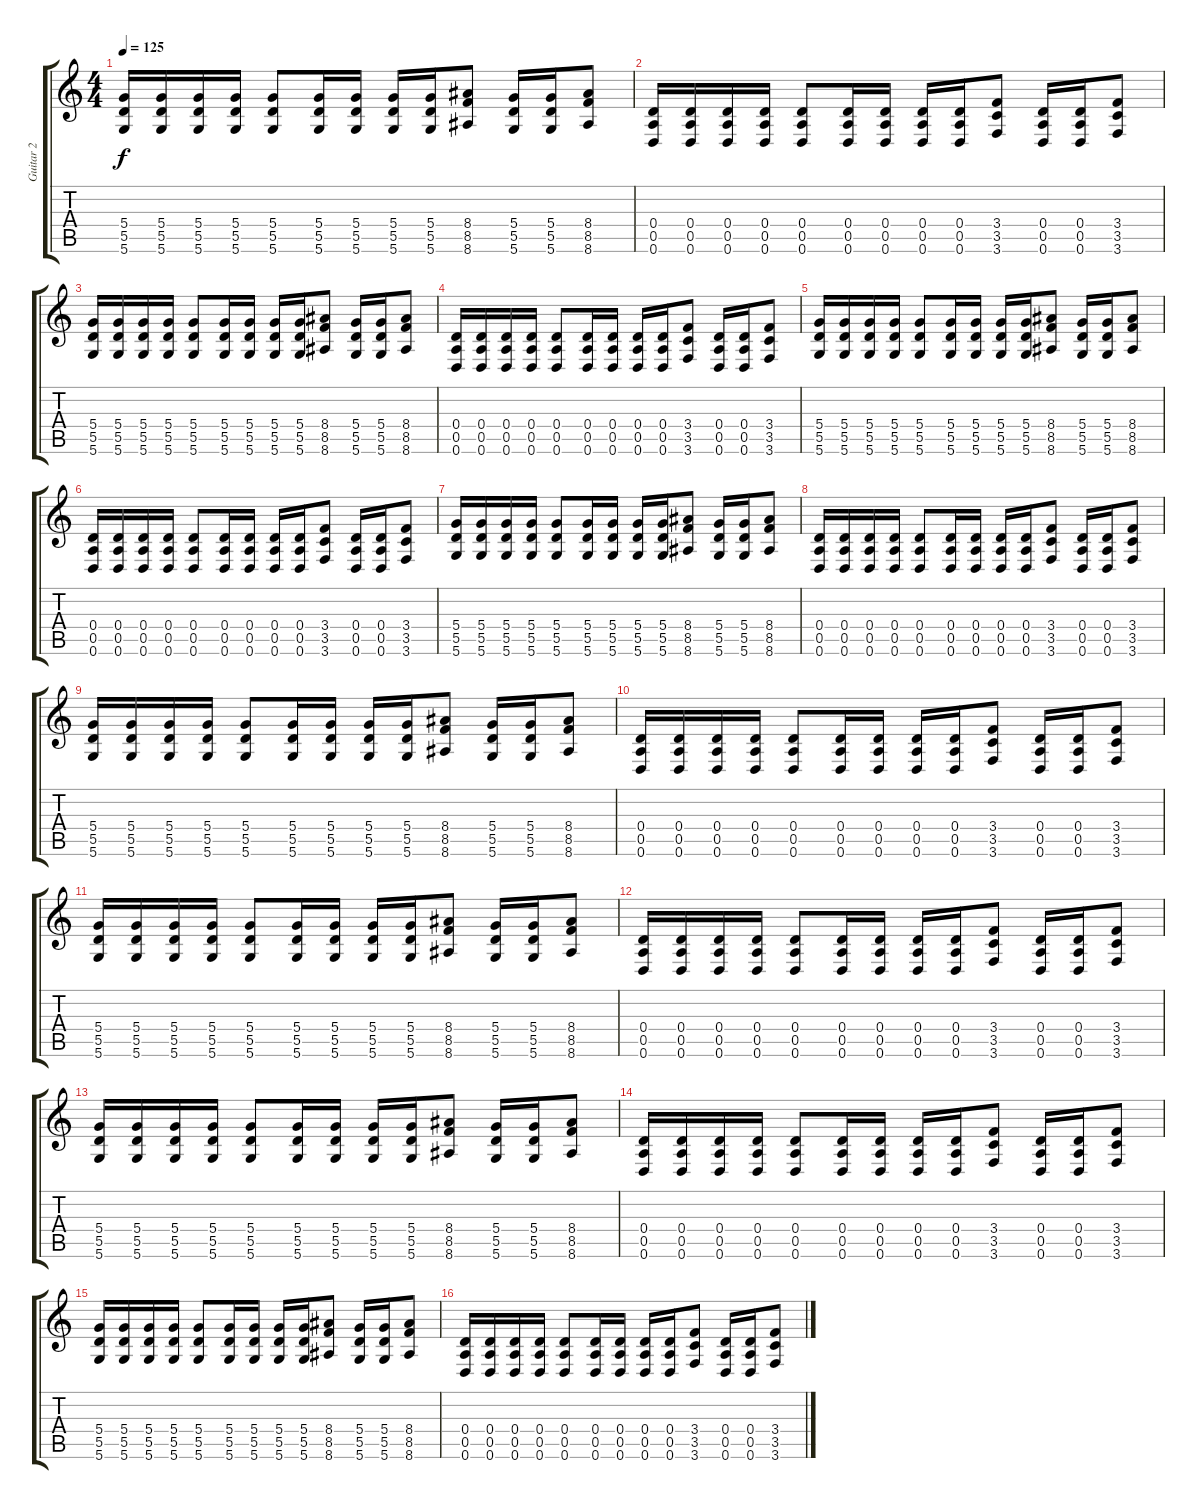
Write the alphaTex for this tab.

\track ("Guitar 2" "Guitar 2") {instrument overdrivenguitar}
\staff {score tabs}
\tuning (E4 B3 G3 D3 A2 D2) {hide}
\ts (4 4)
\tempo 125
\clef g2
\ks c
(5.4 5.5 5.6).16{dy f} (5.4 5.5 5.6).16 (5.4 5.5 5.6).16 (5.4 5.5 5.6).16 (5.4 5.5 5.6).8 (5.4 5.5 5.6).16 (5.4 5.5 5.6).16 (5.4 5.5 5.6).16 (5.4 5.5 5.6).16 (8.4 8.5 8.6).8 (5.4 5.5 5.6).16 (5.4 5.5 5.6).16 (8.4 8.5 8.6).8 |
(0.4 0.5 0.6).16 (0.4 0.5 0.6).16 (0.4 0.5 0.6).16 (0.4 0.5 0.6).16 (0.4 0.5 0.6).8 (0.4 0.5 0.6).16 (0.4 0.5 0.6).16 (0.4 0.5 0.6).16 (0.4 0.5 0.6).16 (3.4 3.5 3.6).8 (0.4 0.5 0.6).16 (0.4 0.5 0.6).16 (3.4 3.5 3.6).8 |
(5.4 5.5 5.6).16 (5.4 5.5 5.6).16 (5.4 5.5 5.6).16 (5.4 5.5 5.6).16 (5.4 5.5 5.6).8 (5.4 5.5 5.6).16 (5.4 5.5 5.6).16 (5.4 5.5 5.6).16 (5.4 5.5 5.6).16 (8.4 8.5 8.6).8 (5.4 5.5 5.6).16 (5.4 5.5 5.6).16 (8.4 8.5 8.6).8 |
(0.4 0.5 0.6).16 (0.4 0.5 0.6).16 (0.4 0.5 0.6).16 (0.4 0.5 0.6).16 (0.4 0.5 0.6).8 (0.4 0.5 0.6).16 (0.4 0.5 0.6).16 (0.4 0.5 0.6).16 (0.4 0.5 0.6).16 (3.4 3.5 3.6).8 (0.4 0.5 0.6).16 (0.4 0.5 0.6).16 (3.4 3.5 3.6).8 |
(5.4 5.5 5.6).16 (5.4 5.5 5.6).16 (5.4 5.5 5.6).16 (5.4 5.5 5.6).16 (5.4 5.5 5.6).8 (5.4 5.5 5.6).16 (5.4 5.5 5.6).16 (5.4 5.5 5.6).16 (5.4 5.5 5.6).16 (8.4 8.5 8.6).8 (5.4 5.5 5.6).16 (5.4 5.5 5.6).16 (8.4 8.5 8.6).8 |
(0.4 0.5 0.6).16 (0.4 0.5 0.6).16 (0.4 0.5 0.6).16 (0.4 0.5 0.6).16 (0.4 0.5 0.6).8 (0.4 0.5 0.6).16 (0.4 0.5 0.6).16 (0.4 0.5 0.6).16 (0.4 0.5 0.6).16 (3.4 3.5 3.6).8 (0.4 0.5 0.6).16 (0.4 0.5 0.6).16 (3.4 3.5 3.6).8 |
(5.4 5.5 5.6).16 (5.4 5.5 5.6).16 (5.4 5.5 5.6).16 (5.4 5.5 5.6).16 (5.4 5.5 5.6).8 (5.4 5.5 5.6).16 (5.4 5.5 5.6).16 (5.4 5.5 5.6).16 (5.4 5.5 5.6).16 (8.4 8.5 8.6).8 (5.4 5.5 5.6).16 (5.4 5.5 5.6).16 (8.4 8.5 8.6).8 |
(0.4 0.5 0.6).16 (0.4 0.5 0.6).16 (0.4 0.5 0.6).16 (0.4 0.5 0.6).16 (0.4 0.5 0.6).8 (0.4 0.5 0.6).16 (0.4 0.5 0.6).16 (0.4 0.5 0.6).16 (0.4 0.5 0.6).16 (3.4 3.5 3.6).8 (0.4 0.5 0.6).16 (0.4 0.5 0.6).16 (3.4 3.5 3.6).8 |
(5.4 5.5 5.6).16 (5.4 5.5 5.6).16 (5.4 5.5 5.6).16 (5.4 5.5 5.6).16 (5.4 5.5 5.6).8 (5.4 5.5 5.6).16 (5.4 5.5 5.6).16 (5.4 5.5 5.6).16 (5.4 5.5 5.6).16 (8.4 8.5 8.6).8 (5.4 5.5 5.6).16 (5.4 5.5 5.6).16 (8.4 8.5 8.6).8 |
(0.4 0.5 0.6).16 (0.4 0.5 0.6).16 (0.4 0.5 0.6).16 (0.4 0.5 0.6).16 (0.4 0.5 0.6).8 (0.4 0.5 0.6).16 (0.4 0.5 0.6).16 (0.4 0.5 0.6).16 (0.4 0.5 0.6).16 (3.4 3.5 3.6).8 (0.4 0.5 0.6).16 (0.4 0.5 0.6).16 (3.4 3.5 3.6).8 |
(5.4 5.5 5.6).16 (5.4 5.5 5.6).16 (5.4 5.5 5.6).16 (5.4 5.5 5.6).16 (5.4 5.5 5.6).8 (5.4 5.5 5.6).16 (5.4 5.5 5.6).16 (5.4 5.5 5.6).16 (5.4 5.5 5.6).16 (8.4 8.5 8.6).8 (5.4 5.5 5.6).16 (5.4 5.5 5.6).16 (8.4 8.5 8.6).8 |
(0.4 0.5 0.6).16 (0.4 0.5 0.6).16 (0.4 0.5 0.6).16 (0.4 0.5 0.6).16 (0.4 0.5 0.6).8 (0.4 0.5 0.6).16 (0.4 0.5 0.6).16 (0.4 0.5 0.6).16 (0.4 0.5 0.6).16 (3.4 3.5 3.6).8 (0.4 0.5 0.6).16 (0.4 0.5 0.6).16 (3.4 3.5 3.6).8 |
(5.4 5.5 5.6).16 (5.4 5.5 5.6).16 (5.4 5.5 5.6).16 (5.4 5.5 5.6).16 (5.4 5.5 5.6).8 (5.4 5.5 5.6).16 (5.4 5.5 5.6).16 (5.4 5.5 5.6).16 (5.4 5.5 5.6).16 (8.4 8.5 8.6).8 (5.4 5.5 5.6).16 (5.4 5.5 5.6).16 (8.4 8.5 8.6).8 |
(0.4 0.5 0.6).16 (0.4 0.5 0.6).16 (0.4 0.5 0.6).16 (0.4 0.5 0.6).16 (0.4 0.5 0.6).8 (0.4 0.5 0.6).16 (0.4 0.5 0.6).16 (0.4 0.5 0.6).16 (0.4 0.5 0.6).16 (3.4 3.5 3.6).8 (0.4 0.5 0.6).16 (0.4 0.5 0.6).16 (3.4 3.5 3.6).8 |
(5.4 5.5 5.6).16 (5.4 5.5 5.6).16 (5.4 5.5 5.6).16 (5.4 5.5 5.6).16 (5.4 5.5 5.6).8 (5.4 5.5 5.6).16 (5.4 5.5 5.6).16 (5.4 5.5 5.6).16 (5.4 5.5 5.6).16 (8.4 8.5 8.6).8 (5.4 5.5 5.6).16 (5.4 5.5 5.6).16 (8.4 8.5 8.6).8 |
(0.4 0.5 0.6).16 (0.4 0.5 0.6).16 (0.4 0.5 0.6).16 (0.4 0.5 0.6).16 (0.4 0.5 0.6).8 (0.4 0.5 0.6).16 (0.4 0.5 0.6).16 (0.4 0.5 0.6).16 (0.4 0.5 0.6).16 (3.4 3.5 3.6).8 (0.4 0.5 0.6).16 (0.4 0.5 0.6).16 (3.4 3.5 3.6).8
